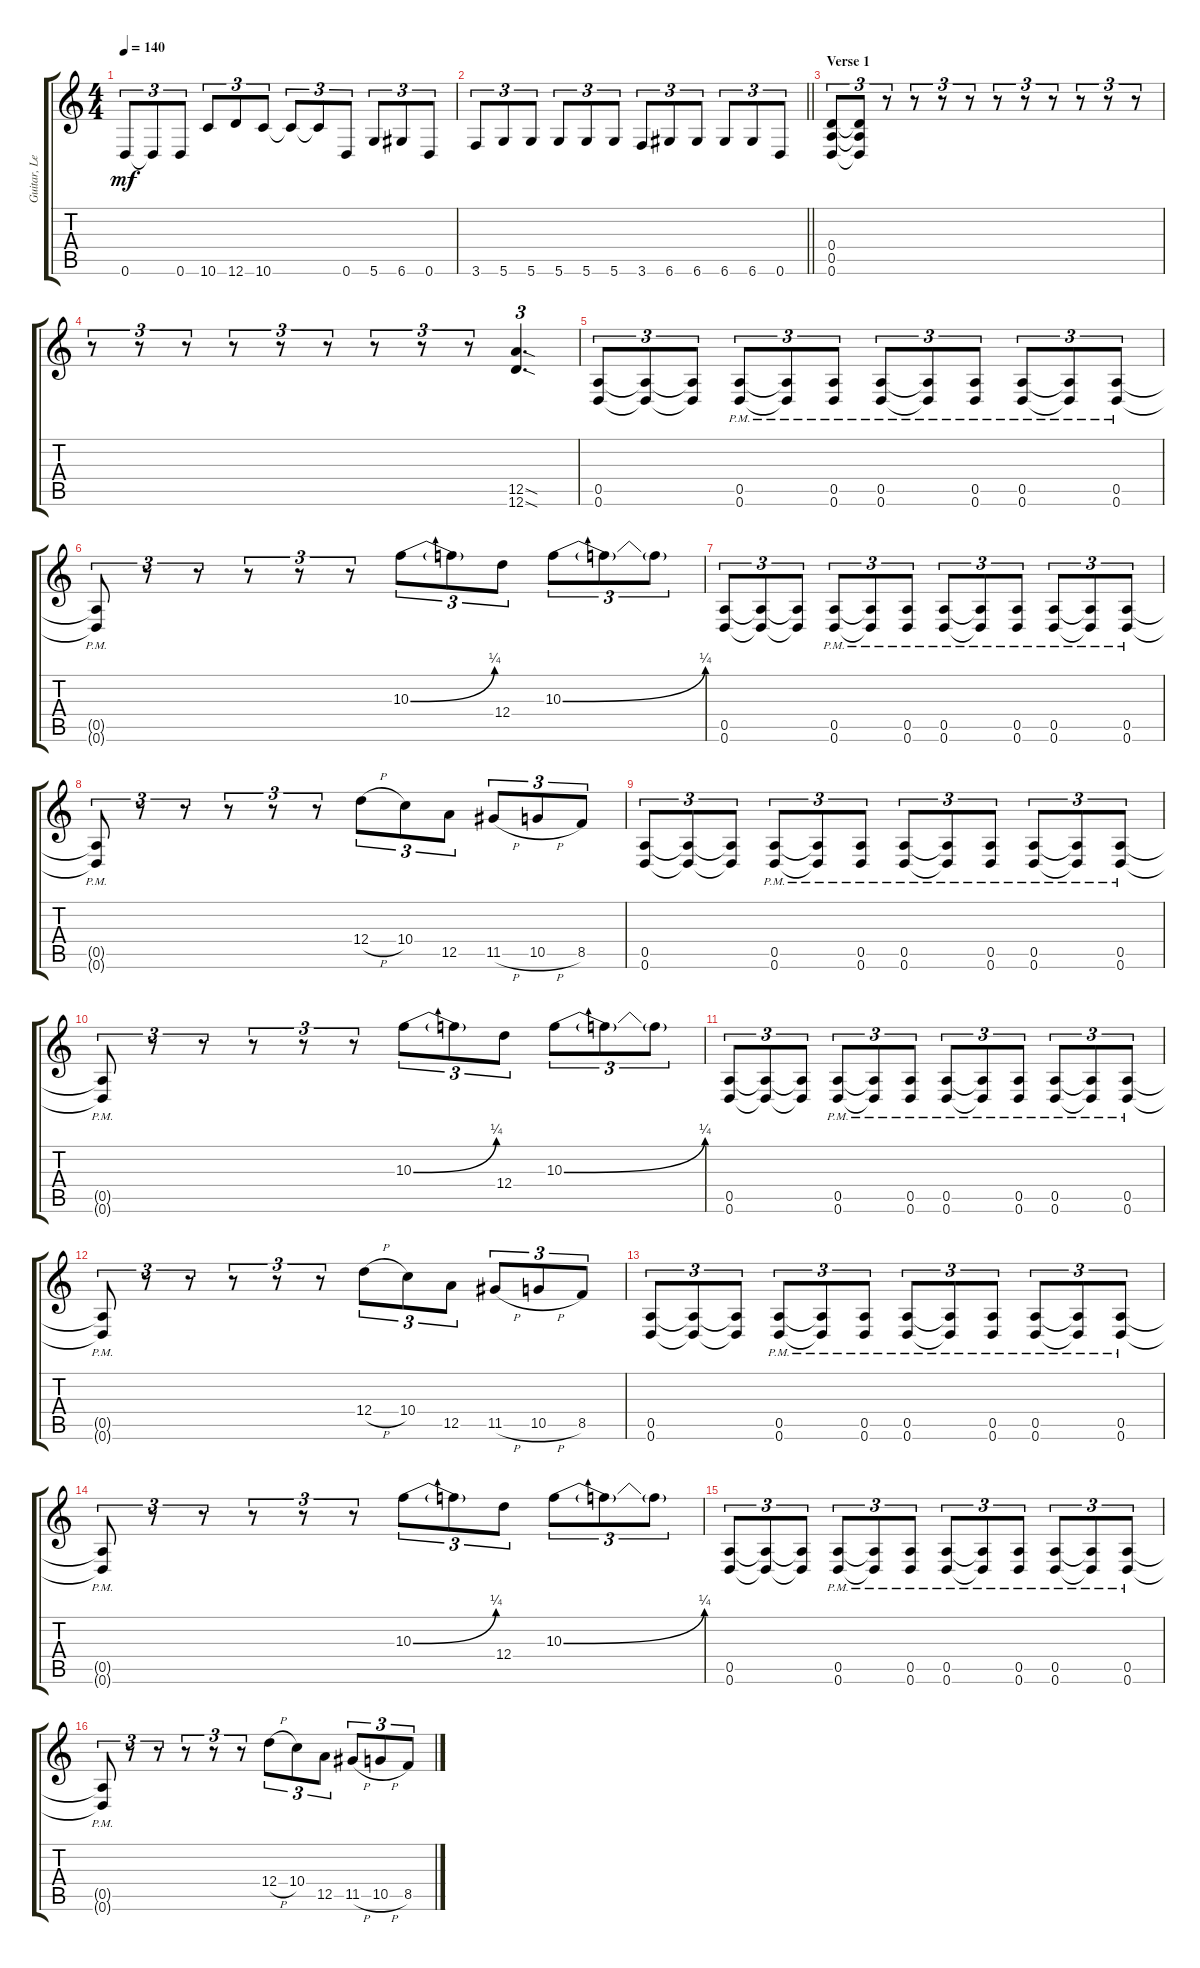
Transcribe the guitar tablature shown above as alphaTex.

\track ("Guitar, Lead" "Guitar, Le") {instrument distortionguitar}
\staff {score tabs}
\tuning (E4 B3 G3 D3 A2 D2) {hide}
\ts (4 4)
\tempo 140
\clef g2
\ks c
0.6.8{tu (3 2) dy mf} 0.6{t}.8{tu (3 2)} 0.6.8{tu (3 2)} 10.6.8{tu (3 2)} 12.6.8{tu (3 2)} 10.6.8{tu (3 2)} 10.6{t}.8{tu (3 2)} 10.6{t}.8{tu (3 2)} 0.6.8{tu (3 2)} 5.6.8{tu (3 2)} 6.6.8{tu (3 2)} 0.6.8{tu (3 2)} |
\barLineRight lightlight
3.6.8{tu (3 2)} 5.6.8{tu (3 2)} 5.6.8{tu (3 2)} 5.6.8{tu (3 2)} 5.6.8{tu (3 2)} 5.6.8{tu (3 2)} 3.6.8{tu (3 2)} 6.6.8{tu (3 2)} 6.6.8{tu (3 2)} 6.6.8{tu (3 2)} 6.6.8{tu (3 2)} 0.6.8{tu (3 2)} |
\section ("" "Verse 1")
(0.4 0.5 0.6).8{tu (3 2)} (0.4{t} 0.5{t} 0.6{t}).8{tu (3 2)} r.8{tu (3 2)} r.8{tu (3 2)} r.8{tu (3 2)} r.8{tu (3 2)} r.8{tu (3 2)} r.8{tu (3 2)} r.8{tu (3 2)} r.8{tu (3 2)} r.8{tu (3 2)} r.8{tu (3 2)} |
r.8{tu (3 2)} r.8{tu (3 2)} r.8{tu (3 2)} r.8{tu (3 2)} r.8{tu (3 2)} r.8{tu (3 2)} r.8{tu (3 2)} r.8{tu (3 2)} r.8{tu (3 2)} (12.5{sod} 12.6{sod}).4{d tu (3 2)} |
(0.5 0.6).8{tu (3 2)} (0.5{t} 0.6{t}).8{tu (3 2)} (0.5{t} 0.6{t}).8{tu (3 2)} (0.5{pm} 0.6{pm}).8{tu (3 2)} (0.5{pm t} 0.6{pm t}).8{tu (3 2)} (0.5{pm} 0.6{pm}).8{tu (3 2)} (0.5{pm} 0.6{pm}).8{tu (3 2)} (0.5{pm t} 0.6{pm t}).8{tu (3 2)} (0.5{pm} 0.6{pm}).8{tu (3 2)} (0.5{pm} 0.6{pm}).8{tu (3 2)} (0.5{pm t} 0.6{pm t}).8{tu (3 2)} (0.5{pm} 0.6{pm}).8{tu (3 2)} |
(0.5{pm t} 0.6{pm t}).8{tu (3 2)} r.8{tu (3 2)} r.8{tu (3 2)} r.8{tu (3 2)} r.8{tu (3 2)} r.8{tu (3 2)} 10.3{be (bend 0 0 60 1)}.8{tu (3 2)} 10.3{t}.8{tu (3 2)} 12.4.8{tu (3 2)} 10.3{be (bend 0 0 60 1)}.8{tu (3 2)} 10.3{t}.8{tu (3 2)} 10.3{t}.8{tu (3 2)} |
(0.5 0.6).8{tu (3 2)} (0.5{t} 0.6{t}).8{tu (3 2)} (0.5{t} 0.6{t}).8{tu (3 2)} (0.5{pm} 0.6{pm}).8{tu (3 2)} (0.5{pm t} 0.6{pm t}).8{tu (3 2)} (0.5{pm} 0.6{pm}).8{tu (3 2)} (0.5{pm} 0.6{pm}).8{tu (3 2)} (0.5{pm t} 0.6{pm t}).8{tu (3 2)} (0.5{pm} 0.6{pm}).8{tu (3 2)} (0.5{pm} 0.6{pm}).8{tu (3 2)} (0.5{pm t} 0.6{pm t}).8{tu (3 2)} (0.5{pm} 0.6{pm}).8{tu (3 2)} |
(0.5{pm t} 0.6{pm t}).8{tu (3 2)} r.8{tu (3 2)} r.8{tu (3 2)} r.8{tu (3 2)} r.8{tu (3 2)} r.8{tu (3 2)} 12.4{h}.8{tu (3 2)} 10.4.8{tu (3 2)} 12.5.8{tu (3 2)} 11.5{h}.8{tu (3 2)} 10.5{h}.8{tu (3 2)} 8.5.8{tu (3 2)} |
(0.5 0.6).8{tu (3 2)} (0.5{t} 0.6{t}).8{tu (3 2)} (0.5{t} 0.6{t}).8{tu (3 2)} (0.5{pm} 0.6{pm}).8{tu (3 2)} (0.5{pm t} 0.6{pm t}).8{tu (3 2)} (0.5{pm} 0.6{pm}).8{tu (3 2)} (0.5{pm} 0.6{pm}).8{tu (3 2)} (0.5{pm t} 0.6{pm t}).8{tu (3 2)} (0.5{pm} 0.6{pm}).8{tu (3 2)} (0.5{pm} 0.6{pm}).8{tu (3 2)} (0.5{pm t} 0.6{pm t}).8{tu (3 2)} (0.5{pm} 0.6{pm}).8{tu (3 2)} |
(0.5{pm t} 0.6{pm t}).8{tu (3 2)} r.8{tu (3 2)} r.8{tu (3 2)} r.8{tu (3 2)} r.8{tu (3 2)} r.8{tu (3 2)} 10.3{be (bend 0 0 60 1)}.8{tu (3 2)} 10.3{t}.8{tu (3 2)} 12.4.8{tu (3 2)} 10.3{be (bend 0 0 60 1)}.8{tu (3 2)} 10.3{t}.8{tu (3 2)} 10.3{t}.8{tu (3 2)} |
(0.5 0.6).8{tu (3 2)} (0.5{t} 0.6{t}).8{tu (3 2)} (0.5{t} 0.6{t}).8{tu (3 2)} (0.5{pm} 0.6{pm}).8{tu (3 2)} (0.5{pm t} 0.6{pm t}).8{tu (3 2)} (0.5{pm} 0.6{pm}).8{tu (3 2)} (0.5{pm} 0.6{pm}).8{tu (3 2)} (0.5{pm t} 0.6{pm t}).8{tu (3 2)} (0.5{pm} 0.6{pm}).8{tu (3 2)} (0.5{pm} 0.6{pm}).8{tu (3 2)} (0.5{pm t} 0.6{pm t}).8{tu (3 2)} (0.5{pm} 0.6{pm}).8{tu (3 2)} |
(0.5{pm t} 0.6{pm t}).8{tu (3 2)} r.8{tu (3 2)} r.8{tu (3 2)} r.8{tu (3 2)} r.8{tu (3 2)} r.8{tu (3 2)} 12.4{h}.8{tu (3 2)} 10.4.8{tu (3 2)} 12.5.8{tu (3 2)} 11.5{h}.8{tu (3 2)} 10.5{h}.8{tu (3 2)} 8.5.8{tu (3 2)} |
(0.5 0.6).8{tu (3 2)} (0.5{t} 0.6{t}).8{tu (3 2)} (0.5{t} 0.6{t}).8{tu (3 2)} (0.5{pm} 0.6{pm}).8{tu (3 2)} (0.5{pm t} 0.6{pm t}).8{tu (3 2)} (0.5{pm} 0.6{pm}).8{tu (3 2)} (0.5{pm} 0.6{pm}).8{tu (3 2)} (0.5{pm t} 0.6{pm t}).8{tu (3 2)} (0.5{pm} 0.6{pm}).8{tu (3 2)} (0.5{pm} 0.6{pm}).8{tu (3 2)} (0.5{pm t} 0.6{pm t}).8{tu (3 2)} (0.5{pm} 0.6{pm}).8{tu (3 2)} |
(0.5{pm t} 0.6{pm t}).8{tu (3 2)} r.8{tu (3 2)} r.8{tu (3 2)} r.8{tu (3 2)} r.8{tu (3 2)} r.8{tu (3 2)} 10.3{be (bend 0 0 60 1)}.8{tu (3 2)} 10.3{t}.8{tu (3 2)} 12.4.8{tu (3 2)} 10.3{be (bend 0 0 60 1)}.8{tu (3 2)} 10.3{t}.8{tu (3 2)} 10.3{t}.8{tu (3 2)} |
(0.5 0.6).8{tu (3 2)} (0.5{t} 0.6{t}).8{tu (3 2)} (0.5{t} 0.6{t}).8{tu (3 2)} (0.5{pm} 0.6{pm}).8{tu (3 2)} (0.5{pm t} 0.6{pm t}).8{tu (3 2)} (0.5{pm} 0.6{pm}).8{tu (3 2)} (0.5{pm} 0.6{pm}).8{tu (3 2)} (0.5{pm t} 0.6{pm t}).8{tu (3 2)} (0.5{pm} 0.6{pm}).8{tu (3 2)} (0.5{pm} 0.6{pm}).8{tu (3 2)} (0.5{pm t} 0.6{pm t}).8{tu (3 2)} (0.5{pm} 0.6{pm}).8{tu (3 2)} |
(0.5{pm t} 0.6{pm t}).8{tu (3 2)} r.8{tu (3 2)} r.8{tu (3 2)} r.8{tu (3 2)} r.8{tu (3 2)} r.8{tu (3 2)} 12.4{h}.8{tu (3 2)} 10.4.8{tu (3 2)} 12.5.8{tu (3 2)} 11.5{h}.8{tu (3 2)} 10.5{h}.8{tu (3 2)} 8.5.8{tu (3 2)}
